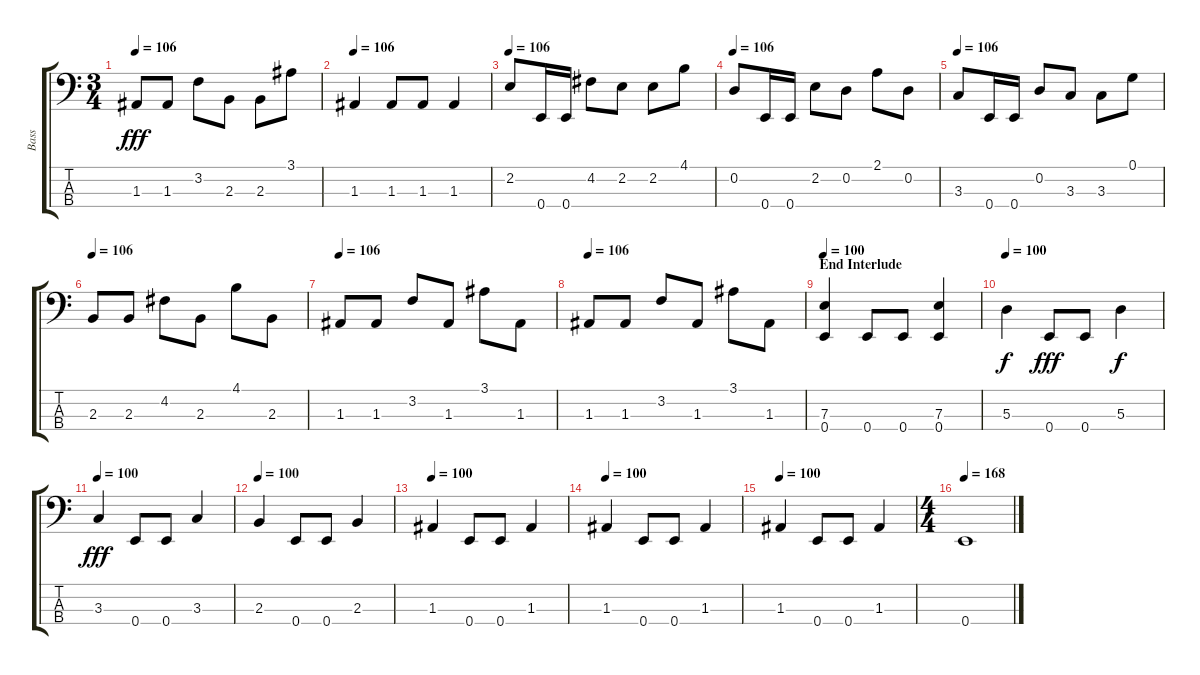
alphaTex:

\track ("Bass" "Bass") {instrument electricbasspick}
\staff {score tabs}
\tuning (G2 D2 A1 E1) {hide}
\ts (3 4)
\tempo 106
\clef f4
\ks c
1.3.8{dy fff} 1.3.8 3.2.8 2.3.8 2.3.8 3.1.8 |
\tempo 106
1.3.4 1.3.8 1.3.8 1.3.4 |
\tempo 106
2.2.8 0.4.16 0.4.16 4.2.8 2.2.8 2.2.8 4.1.8 |
\tempo 106
0.2.8 0.4.16 0.4.16 2.2.8 0.2.8 2.1.8 0.2.8 |
\tempo 106
3.3.8 0.4.16 0.4.16 0.2.8 3.3.8 3.3.8 0.1.8 |
\tempo 106
2.3.8 2.3.8 4.2.8 2.3.8 4.1.8 2.3.8 |
\tempo 106
1.3.8 1.3.8 3.2.8 1.3.8 3.1.8 1.3.8 |
\tempo 106
1.3.8 1.3.8 3.2.8 1.3.8 3.1.8 1.3.8 |
\section ("" "End Interlude")
\tempo 100
(7.3 0.4).4 0.4.8 0.4.8 (7.3 0.4).4 |
\tempo 100
5.3.4{dy f} 0.4.8{dy fff} 0.4.8 5.3.4{dy f} |
\tempo 100
3.3.4{dy fff} 0.4.8 0.4.8 3.3.4 |
\tempo 100
2.3.4 0.4.8 0.4.8 2.3.4 |
\tempo 100
1.3.4 0.4.8 0.4.8 1.3.4 |
\tempo 100
1.3.4 0.4.8 0.4.8 1.3.4 |
\tempo 100
1.3.4 0.4.8 0.4.8 1.3.4 |
\ts (4 4)
\tempo 168
0.4.1{volume 14}
